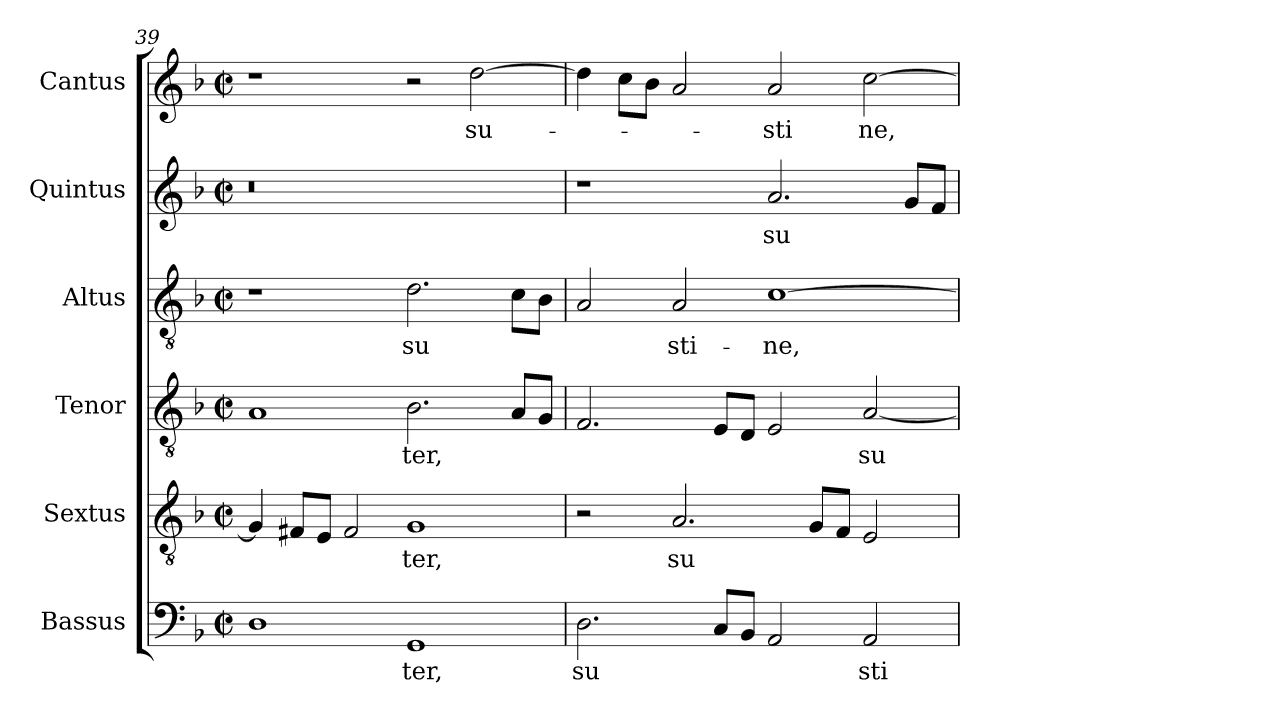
**kern	**text	**kern	**text	**kern	**text	**kern	**text	**kern	**text	**kern	**text
*part6	*part6	*part5	*part5	*part4	*part4	*part3	*part3	*part2	*part2	*part1	*part1
*staff6	*staff6	*staff5	*staff5	*staff4	*staff4	*staff3	*staff3	*staff2	*staff2	*staff1	*staff1
*I"Bassus	*	*I"Sextus	*	*I"Tenor	*	*I"Altus	*	*I"Quintus	*	*I"Cantus	*
*clefF4	*	*clefGv2	*	*clefGv2	*	*clefGv2	*	*clefG2	*	*clefG2	*
*k[b-]	*	*k[b-]	*	*k[b-]	*	*k[b-]	*	*k[b-]	*	*k[b-]	*
*F:	*	*F:	*	*F:	*	*F:	*	*F:	*	*F:	*
*M2/2	*	*M2/2	*	*M2/2	*	*M2/2	*	*M2/2	*	*M2/2	*
*met(c|)	*	*met(c|)	*	*met(c|)	*	*met(c|)	*	*met(c|)	*	*met(c|)	*
=39	=39	=39	=39	=39	=39	=39	=39	=39	=39	=39	=39
1D	.	4G/]	.	1A	.	1r	.	0r	.	1r	.
.	.	8F#/L	.	.	.	.	.	.	.	.	.
.	.	8E/J	.	.	.	.	.	.	.	.	.
.	.	2F#/	.	.	.	.	.	.	.	.	.
!	!LO:LY:b:cj	!	!LO:LY:b:cj	!	!LO:LY:b	!	!LO:LY:b:cj	!	!	!	!
1GG	ter,	1G	ter,	2.B-\	ter,	2.d\	su	.	.	2r	.
!	!	!	!	!	!	!	!	!	!	!	!LO:LY:b:cj
.	.	.	.	.	.	.	.	.	.	[>2dd\	su-
.	.	.	.	8A/L	.	8c\L	.	.	.	.	.
.	.	.	.	8G/J	.	8B-\J	.	.	.	.	.
!!LO:PB:g=z
=40	=40	=40	=40	=40	=40	=40	=40	=40	=40	=40	=40
!	!LO:LY:b:cj	!	!	!	!	!	!	!	!	!	!
2.D\	su	2r	.	2.F/	.	2A/	.	1r	.	4dd\]	.
.	.	.	.	.	.	.	.	.	.	8cc\L	.
.	.	.	.	.	.	.	.	.	.	8b-\J	.
!	!	!	!LO:LY:b:cj	!	!	!	!LO:LY:b:cj	!	!	!	!
.	.	2.A/	su	.	.	2A/	sti-	.	.	2a/	.
8C/L	.	.	.	8E/L	.	.	.	.	.	.	.
8BB-/J	.	.	.	8D/J	.	.	.	.	.	.	.
!	!	!	!	!	!	!	!LO:LY:b:cj	!	!LO:LY:b:cj	!	!LO:LY:b:cj
2AA/	.	.	.	2E/	.	[>1c	-ne,	2.a/	su	2a/	-sti
.	.	8G/L	.	.	.	.	.	.	.	.	.
.	.	8F/J	.	.	.	.	.	.	.	.	.
!	!LO:LY:b:cj	!	!	!	!LO:LY:b:cj	!	!	!	!	!	!LO:LY:b
2AA/	sti	2E/	.	[<2A/	su	.	.	.	.	[>2cc\	ne,
.	.	.	.	.	.	.	.	8g/L	.	.	.
.	.	.	.	.	.	.	.	8f/J	.	.	.
=	=	=	=	=	=	=	=	=	=	=	=
*-	*-	*-	*-	*-	*-	*-	*-	*-	*-	*-	*-
